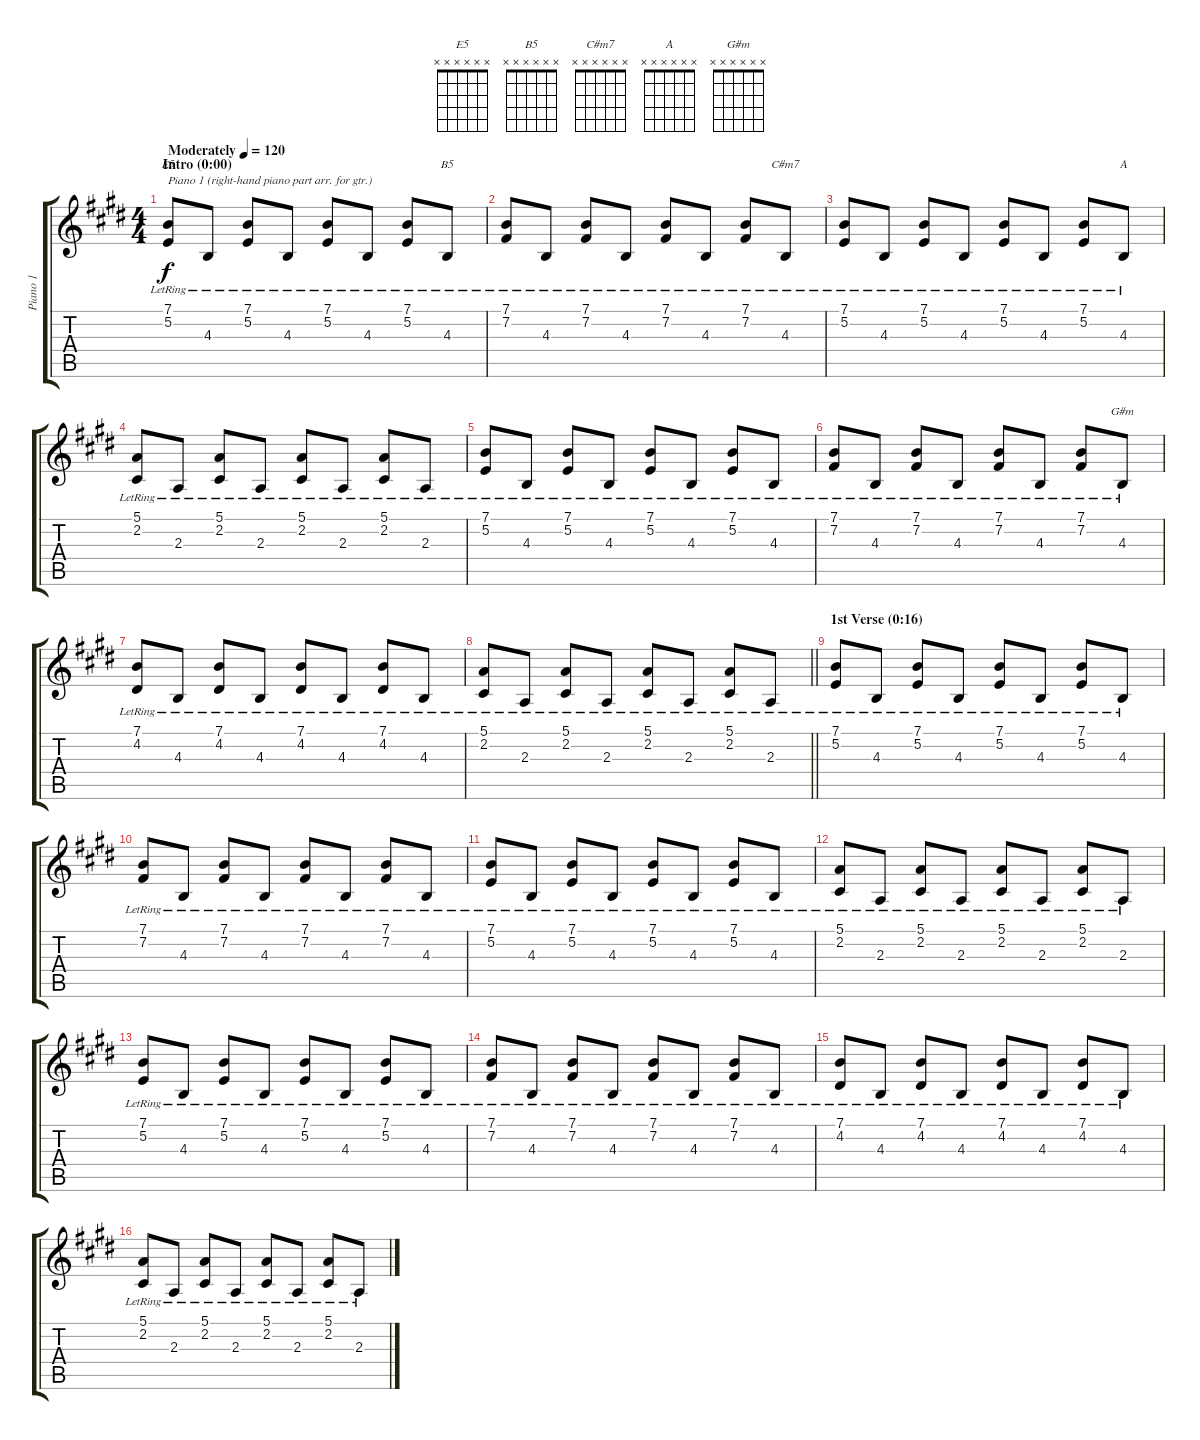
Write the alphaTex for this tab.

\track ("Piano 1" "Piano 1") {instrument electricgrandpiano}
\staff {score tabs}
\tuning (E4 B3 G3 D3 A2 E2) {hide}
\chord ("E5" x x x x x x)
\chord ("B5" x x x x x x)
\chord ("C#m7" x x x x x x)
\chord ("A" x x x x x x)
\chord ("G#m" x x x x x x)
\ts (4 4)
\section ("" "Intro (0:00)")
\tempo (120 "Moderately")
\clef g2
\ks e
(7.1{lr} 5.2{lr}).8{ch "E5" txt "Piano 1 (right-hand piano part arr. for gtr.)" dy f instrument electricgrandpiano} 4.3{lr}.8 (7.1{lr} 5.2{lr}).8 4.3{lr}.8 (7.1{lr} 5.2{lr}).8 4.3{lr}.8 (7.1{lr} 5.2{lr}).8 4.3{lr}.8{ch "B5"} |
(7.1{lr} 7.2{lr}).8 4.3{lr}.8 (7.1{lr} 7.2{lr}).8 4.3{lr}.8 (7.1{lr} 7.2{lr}).8 4.3{lr}.8 (7.1{lr} 7.2{lr}).8 4.3{lr}.8{ch "C#m7"} |
(7.1{lr} 5.2{lr}).8 4.3{lr}.8 (7.1{lr} 5.2{lr}).8 4.3{lr}.8 (7.1{lr} 5.2{lr}).8 4.3{lr}.8 (7.1{lr} 5.2{lr}).8 4.3{lr}.8{ch "A"} |
(5.1{lr} 2.2{lr}).8 2.3{lr}.8 (5.1{lr} 2.2{lr}).8 2.3{lr}.8 (5.1{lr} 2.2{lr}).8 2.3{lr}.8 (5.1{lr} 2.2{lr}).8 2.3{lr}.8 |
(7.1{lr} 5.2{lr}).8 4.3{lr}.8 (7.1{lr} 5.2{lr}).8 4.3{lr}.8 (7.1{lr} 5.2{lr}).8 4.3{lr}.8 (7.1{lr} 5.2{lr}).8 4.3{lr}.8 |
(7.1{lr} 7.2{lr}).8 4.3{lr}.8 (7.1{lr} 7.2{lr}).8 4.3{lr}.8 (7.1{lr} 7.2{lr}).8 4.3{lr}.8 (7.1{lr} 7.2{lr}).8 4.3{lr}.8{ch "G#m"} |
(7.1{lr} 4.2{lr}).8 4.3{lr}.8 (7.1{lr} 4.2{lr}).8 4.3{lr}.8 (7.1{lr} 4.2{lr}).8 4.3{lr}.8 (7.1{lr} 4.2{lr}).8 4.3{lr}.8 |
\barLineRight lightlight
(5.1{lr} 2.2{lr}).8 2.3{lr}.8 (5.1{lr} 2.2{lr}).8 2.3{lr}.8 (5.1{lr} 2.2{lr}).8 2.3{lr}.8 (5.1{lr} 2.2{lr}).8 2.3{lr}.8 |
\section ("" "1st Verse (0:16)")
(7.1{lr} 5.2{lr}).8 4.3{lr}.8 (7.1{lr} 5.2{lr}).8 4.3{lr}.8 (7.1{lr} 5.2{lr}).8 4.3{lr}.8 (7.1{lr} 5.2{lr}).8 4.3{lr}.8 |
(7.1{lr} 7.2{lr}).8 4.3{lr}.8 (7.1{lr} 7.2{lr}).8 4.3{lr}.8 (7.1{lr} 7.2{lr}).8 4.3{lr}.8 (7.1{lr} 7.2{lr}).8 4.3{lr}.8 |
(7.1{lr} 5.2{lr}).8 4.3{lr}.8 (7.1{lr} 5.2{lr}).8 4.3{lr}.8 (7.1{lr} 5.2{lr}).8 4.3{lr}.8 (7.1{lr} 5.2{lr}).8 4.3{lr}.8 |
(5.1{lr} 2.2{lr}).8 2.3{lr}.8 (5.1{lr} 2.2{lr}).8 2.3{lr}.8 (5.1{lr} 2.2{lr}).8 2.3{lr}.8 (5.1{lr} 2.2{lr}).8 2.3{lr}.8 |
(7.1{lr} 5.2{lr}).8 4.3{lr}.8 (7.1{lr} 5.2{lr}).8 4.3{lr}.8 (7.1{lr} 5.2{lr}).8 4.3{lr}.8 (7.1{lr} 5.2{lr}).8 4.3{lr}.8 |
(7.1{lr} 7.2{lr}).8 4.3{lr}.8 (7.1{lr} 7.2{lr}).8 4.3{lr}.8 (7.1{lr} 7.2{lr}).8 4.3{lr}.8 (7.1{lr} 7.2{lr}).8 4.3{lr}.8 |
(7.1{lr} 4.2{lr}).8 4.3{lr}.8 (7.1{lr} 4.2{lr}).8 4.3{lr}.8 (7.1{lr} 4.2{lr}).8 4.3{lr}.8 (7.1{lr} 4.2{lr}).8 4.3{lr}.8 |
(5.1{lr} 2.2{lr}).8 2.3{lr}.8 (5.1{lr} 2.2{lr}).8 2.3{lr}.8 (5.1{lr} 2.2{lr}).8 2.3{lr}.8 (5.1{lr} 2.2{lr}).8 2.3{lr}.8
